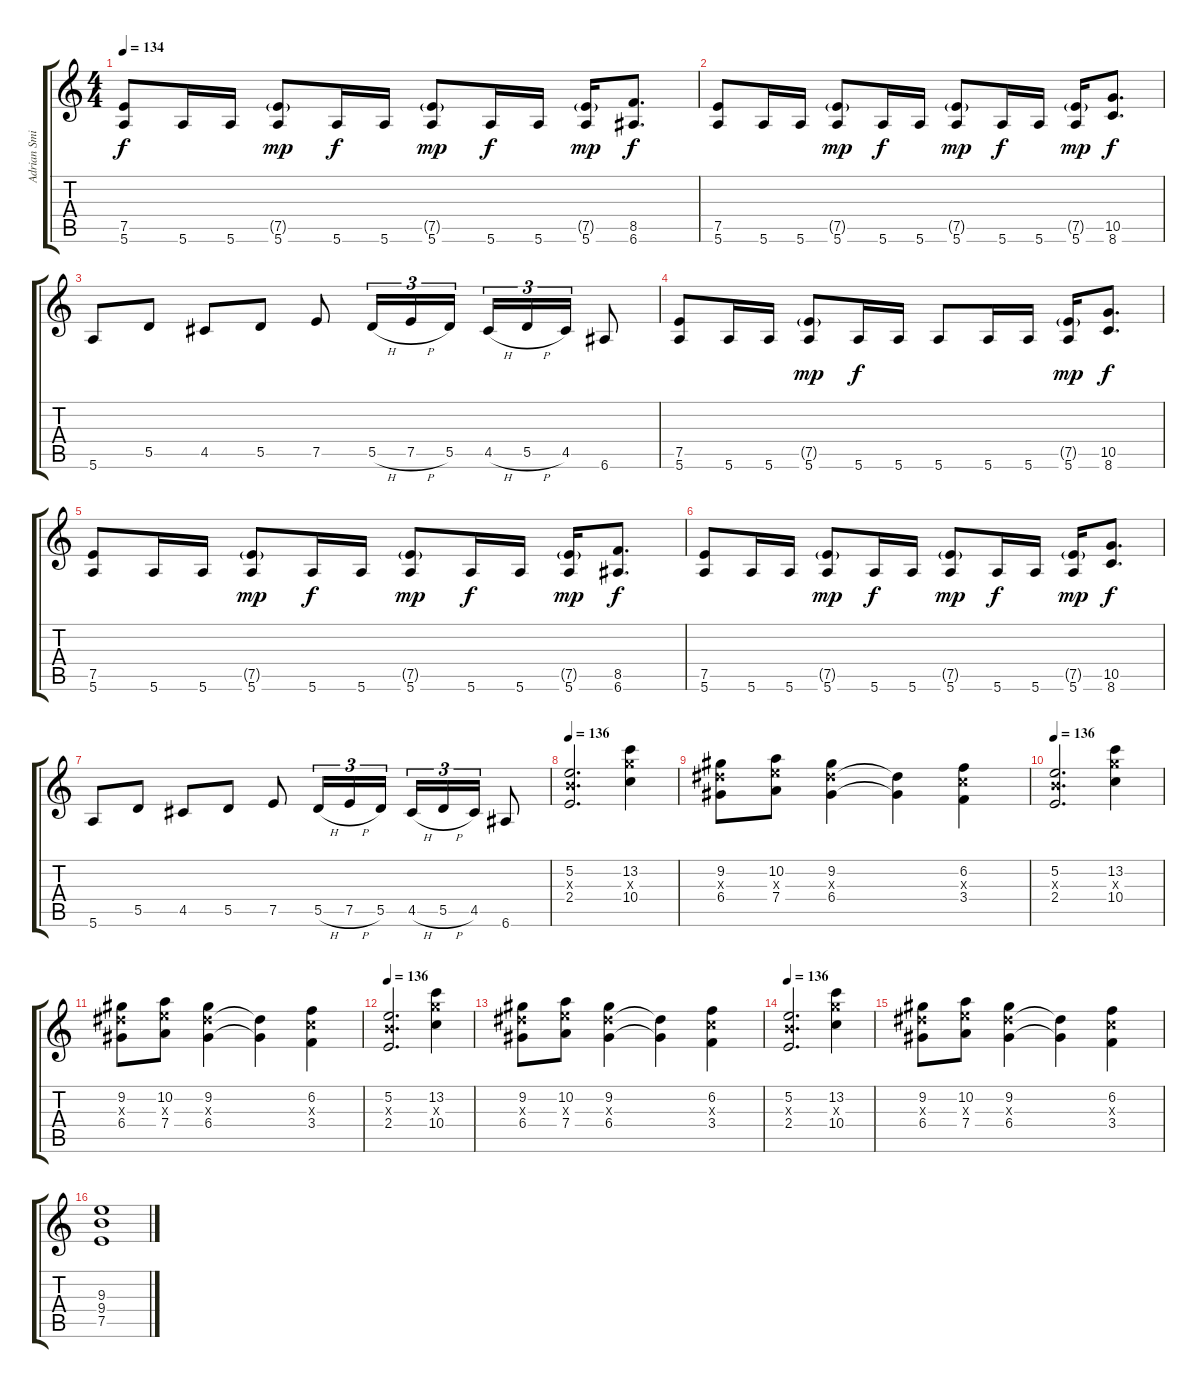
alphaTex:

\track ("Adrian Smith" "Adrian Smi") {instrument distortionguitar}
\staff {score tabs}
\tuning (E4 B3 G3 D3 A2 E2) {hide}
\ts (4 4)
\tempo 134
\clef g2
\ks c
(7.5 5.6).8{dy f} 5.6.16 5.6.16 (7.5{g} 5.6).8{dy mp} 5.6.16{dy f} 5.6.16 (7.5{g} 5.6).8{dy mp} 5.6.16{dy f} 5.6.16 (7.5{g} 5.6).16{dy mp} (8.5 6.6).8{d dy f} |
(7.5 5.6).8 5.6.16 5.6.16 (7.5{g} 5.6).8{dy mp} 5.6.16{dy f} 5.6.16 (7.5{g} 5.6).8{dy mp} 5.6.16{dy f} 5.6.16 (7.5{g} 5.6).16{dy mp} (10.5 8.6).8{d dy f} |
5.6.8 5.5.8 4.5.8 5.5.8 7.5.8 5.5{h}.16{tu (3 2)} 7.5{h}.16{tu (3 2)} 5.5.16{tu (3 2)} 4.5{h}.16{tu (3 2)} 5.5{h}.16{tu (3 2)} 4.5.16{tu (3 2)} 6.6.8 |
(7.5 5.6).8 5.6.16 5.6.16 (7.5{g} 5.6).8{dy mp} 5.6.16{dy f} 5.6.16 5.6.8 5.6.16 5.6.16 (7.5{g} 5.6).16{dy mp} (10.5 8.6).8{d dy f} |
(7.5 5.6).8 5.6.16 5.6.16 (7.5{g} 5.6).8{dy mp} 5.6.16{dy f} 5.6.16 (7.5{g} 5.6).8{dy mp} 5.6.16{dy f} 5.6.16 (7.5{g} 5.6).16{dy mp} (8.5 6.6).8{d dy f} |
(7.5 5.6).8 5.6.16 5.6.16 (7.5{g} 5.6).8{dy mp} 5.6.16{dy f} 5.6.16 (7.5{g} 5.6).8{dy mp} 5.6.16{dy f} 5.6.16 (7.5{g} 5.6).16{dy mp} (10.5 8.6).8{d dy f} |
5.6.8 5.5.8 4.5.8 5.5.8 7.5.8 5.5{h}.16{tu (3 2)} 7.5{h}.16{tu (3 2)} 5.5.16{tu (3 2)} 4.5{h}.16{tu (3 2)} 5.5{h}.16{tu (3 2)} 4.5.16{tu (3 2)} 6.6.8 |
\tempo 136
(5.2 4.3{x} 2.4).2{d} (13.2 12.3{x} 10.4).4 |
(9.2 8.3{x} 6.4).8 (10.2 9.3{x} 7.4).8 (9.2 8.3{x} 6.4).4 (8.3{t} 6.4{t}).4 (6.2 5.3{x} 3.4).4 |
\tempo 136
(5.2 4.3{x} 2.4).2{d} (13.2 12.3{x} 10.4).4 |
(9.2 8.3{x} 6.4).8 (10.2 9.3{x} 7.4).8 (9.2 8.3{x} 6.4).4 (8.3{t} 6.4{t}).4 (6.2 5.3{x} 3.4).4 |
\tempo 136
(5.2 4.3{x} 2.4).2{d} (13.2 12.3{x} 10.4).4 |
(9.2 8.3{x} 6.4).8 (10.2 9.3{x} 7.4).8 (9.2 8.3{x} 6.4).4 (8.3{t} 6.4{t}).4 (6.2 5.3{x} 3.4).4 |
\tempo 136
(5.2 4.3{x} 2.4).2{d} (13.2 12.3{x} 10.4).4 |
(9.2 8.3{x} 6.4).8 (10.2 9.3{x} 7.4).8 (9.2 8.3{x} 6.4).4 (8.3{t} 6.4{t}).4 (6.2 5.3{x} 3.4).4 |
(9.3 9.4 7.5).1
